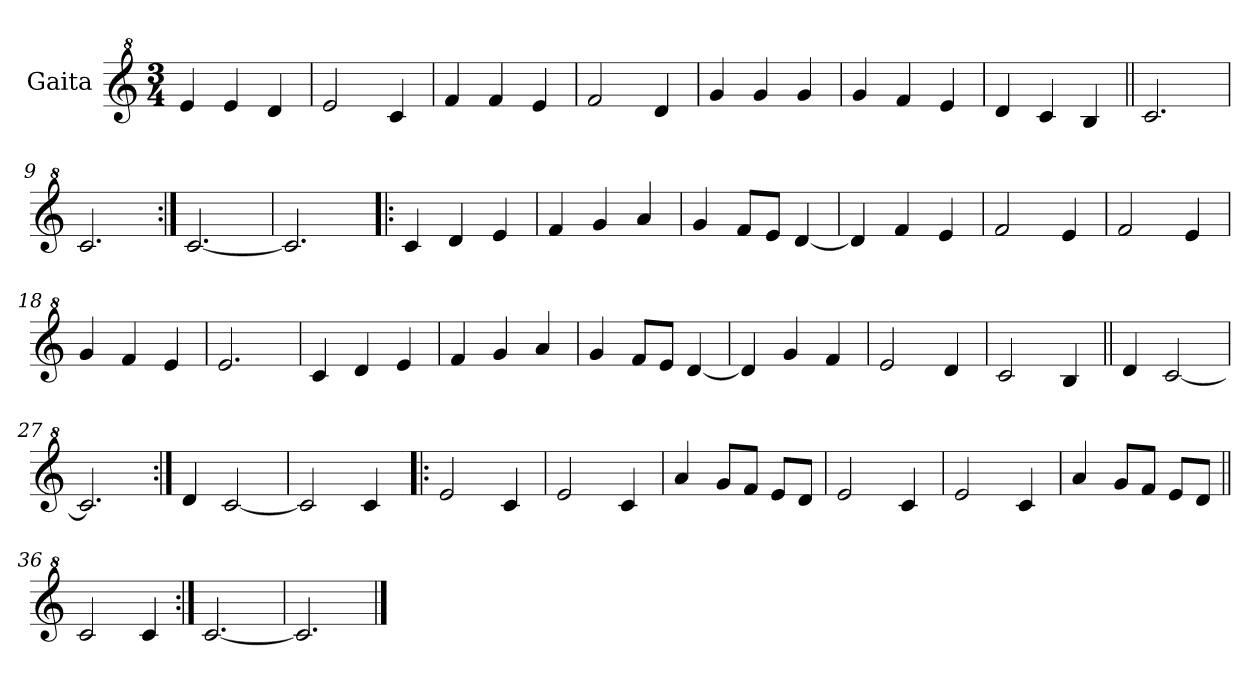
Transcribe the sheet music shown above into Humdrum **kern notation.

**kern
*part1
*staff1
*I"Gaita
*clefG^2
*k[]
*M3/4
*MM180
=1
4ee/
4ee/
4dd/
=2
2ee/
4cc/
=3
4ff/
4ff/
4ee/
=4
2ff/
4dd/
=5
4gg/
4gg/
4gg/
=6
4gg/
4ff/
4ee/
=7
4dd/
4cc/
4b/
=8||
2.cc/
=9
2.cc/
=10:|!
[2.cc/
=11
2.cc/]
=12!|:
4cc/
4dd/
4ee/
=13
4ff/
4gg/
4aa/
!!LO:LB:g=z
=14
4gg/
8ff/L
8ee/J
[4dd/
=15
4dd/]
4ff/
4ee/
=16
2ff/
4ee/
=17
2ff/
4ee/
=18
4gg/
4ff/
4ee/
=19
2.ee/
=20
4cc/
4dd/
4ee/
=21
4ff/
4gg/
4aa/
=22
4gg/
8ff/L
8ee/J
[4dd/
=23
4dd/]
4gg/
4ff/
=24
2ee/
4dd/
=25
2cc/
4b/
=26||
4dd/
[2cc/
!!LO:LB:g=z
=27
2.cc/]
=28:|!
4dd/
[2cc/
=29
2cc/]
4cc/
=30!|:
2ee/
4cc/
=31
2ee/
4cc/
=32
4aa/
8gg/L
8ff/J
8ee/L
8dd/J
=33
2ee/
4cc/
=34
2ee/
4cc/
=35
4aa/
8gg/L
8ff/J
8ee/L
8dd/J
=36||
2cc/
4cc/
=37:|!
[2.cc/
=38
2.cc/]
==
*-
